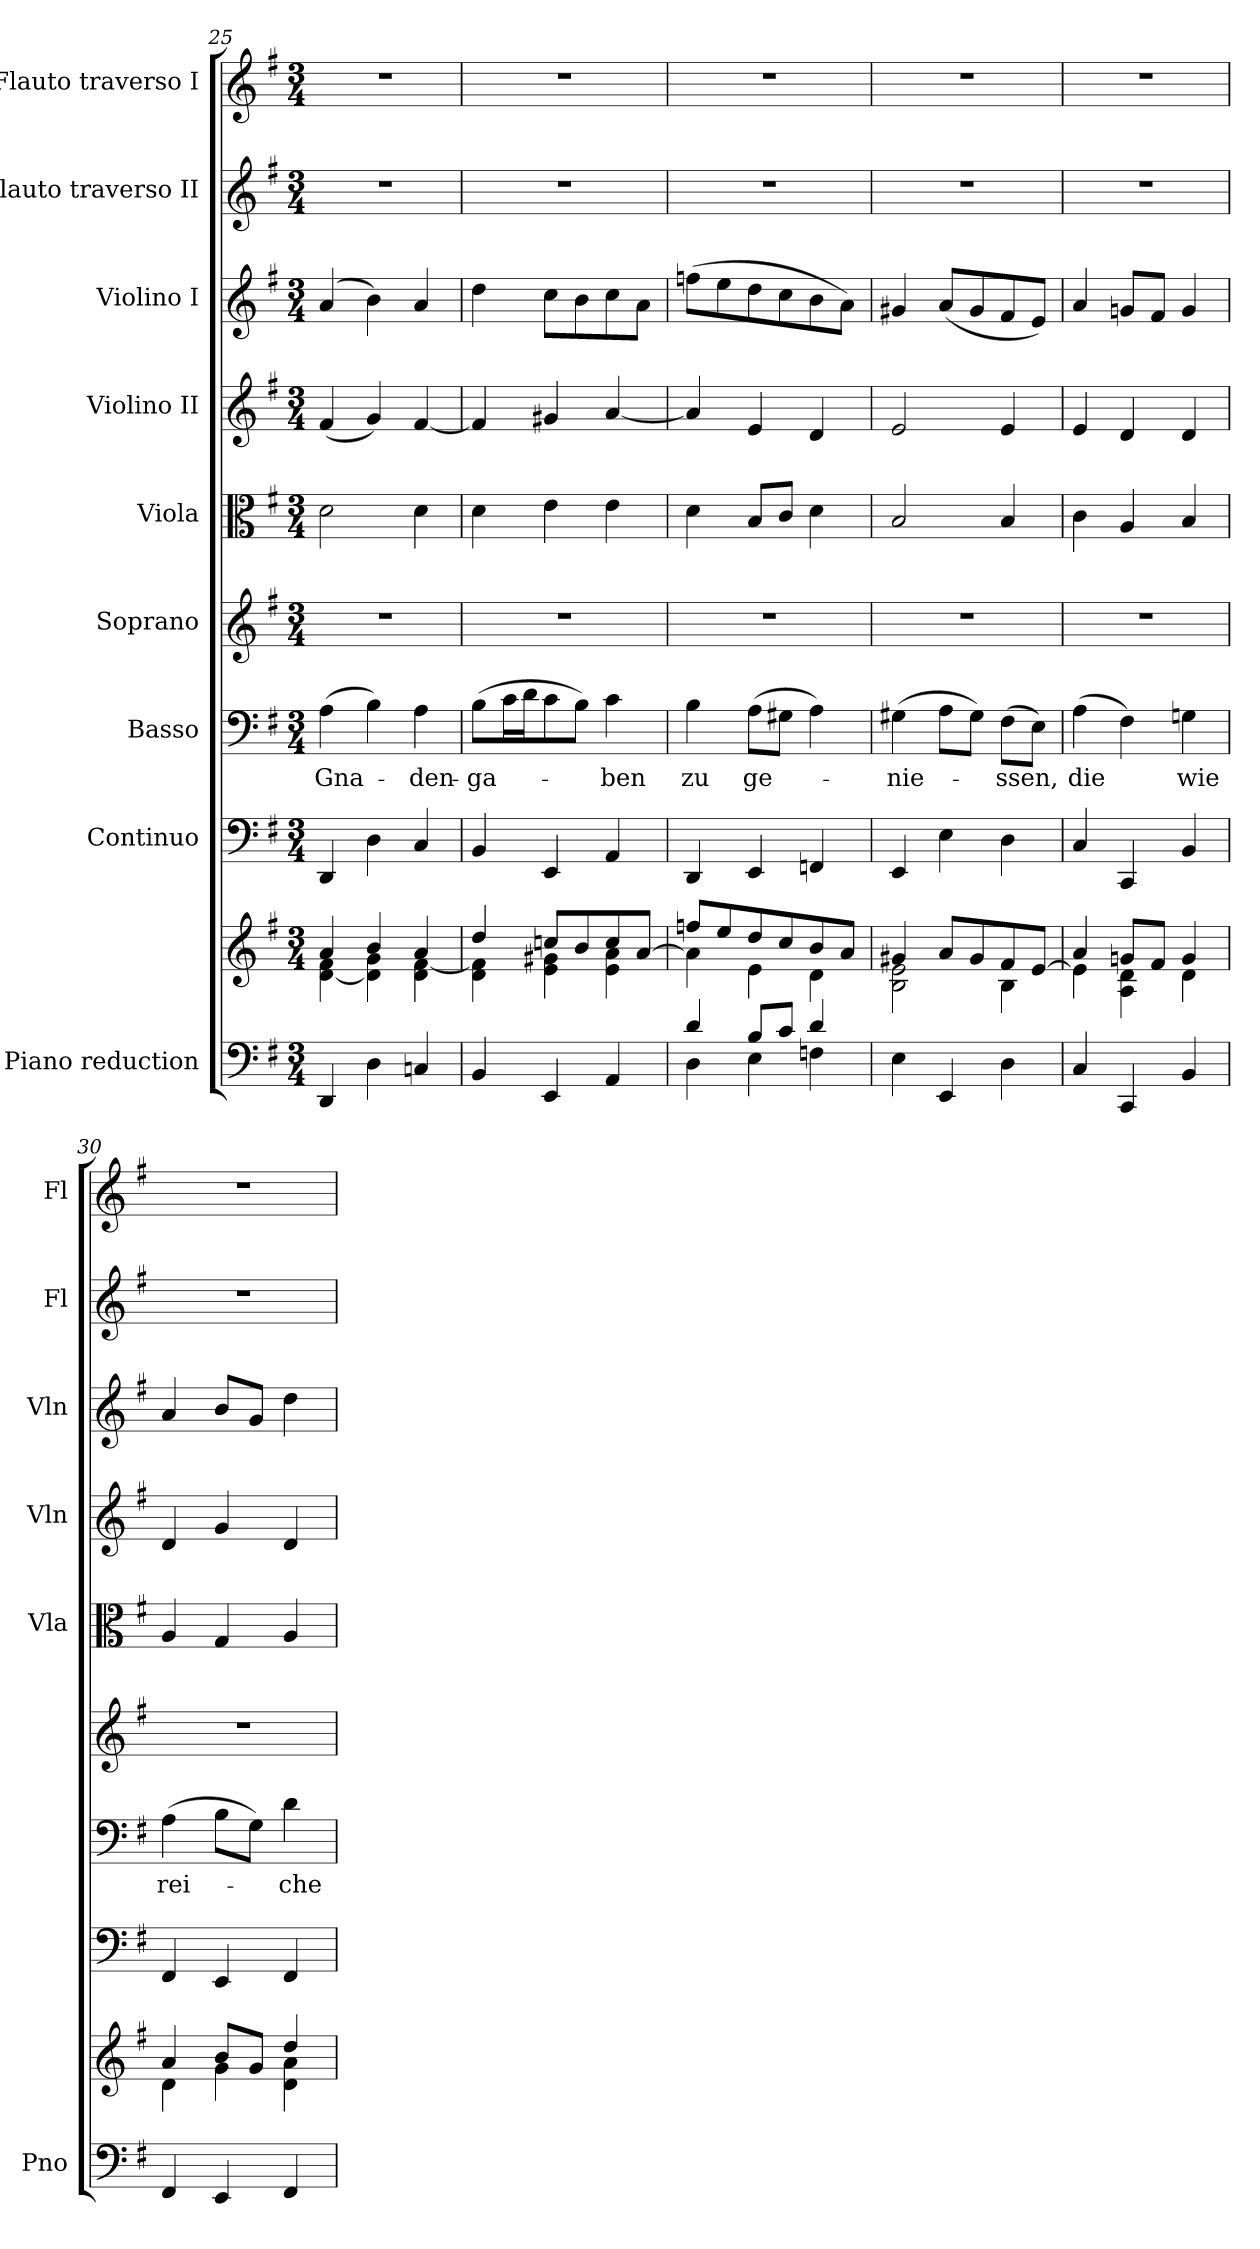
**kern	**kern	**kern	**kern	**text	**kern	**kern	**kern	**kern	**kern	**kern
*part9	*part9	*part8	*part7	*part7	*part6	*part5	*part4	*part3	*part2	*part1
*staff10	*staff9	*staff8	*staff7	*staff7	*staff6	*staff5	*staff4	*staff3	*staff2	*staff1
*I"Piano reduction	*	*I"Continuo	*I"Basso	*	*I"Soprano	*I"Viola	*I"Violino II	*I"Violino I	*I"Flauto traverso II	*I"Flauto traverso I
*I'Pno	*	*	*	*	*	*I'Vla	*I'Vln	*I'Vln	*I'Fl	*I'Fl
!!LO:LB:g=z
*clefF4	*clefG2	*clefF4	*clefF4	*	*clefG2	*clefC3	*clefG2	*clefG2	*clefG2	*clefG2
*k[f#]	*k[f#]	*k[f#]	*k[f#]	*	*k[f#]	*k[f#]	*k[f#]	*k[f#]	*k[f#]	*k[f#]
*M3/4	*M3/4	*M3/4	*M3/4	*	*M3/4	*M3/4	*M3/4	*M3/4	*M3/4	*M3/4
=25	=25	=25	=25	=25	=25	=25	=25	=25	=25	=25
*	*^	*	*	*	*	*	*	*	*	*
!	!	!	!	!	!LO:LY:b	!	!	!	!	!	!
4DD/	4a/	[4d\ 4f#\	4DD/	(>4A\	Gna-	2.r	2d\	(<4f#/	(>4a/	2.r	2.r
4D\	4b/	4d\] 4g\	4D\	4B\)	.	.	.	4g/)	4b\)	.	.
!	!	!	!	!	!LO:LY:b	!	!	!	!	!	!
4Cn/	4a/	4d\ [4f#\	4C/	4A\	-den-	.	4d\	[4f#/	4a/	.	.
=26	=26	=26	=26	=26	=26	=26	=26	=26	=26	=26	=26
!	!	!	!	!	!LO:LY:b	!	!	!	!	!	!
4BB/	4dd/	4d\ 4f#\]	4BB/	(>8B\L	-ga-	2.r	4d\	4f#/]	4dd\	2.r	2.r
.	.	.	.	16c\L	.	.	.	.	.	.	.
.	.	.	.	16d\J	.	.	.	.	.	.	.
4EE/	8ccn/L	4e\ 4g#X\	4EE/	8c\	.	.	4e\	4g#X/	8cc\L	.	.
.	8b/	.	.	8B\J)	.	.	.	.	8b\	.	.
!	!	!	!	!	!LO:LY:b	!	!	!	!	!	!
4AA/	8cc/	4e\ 4a\	4AA/	4c\	-ben	.	4e\	[4a/	8cc\	.	.
.	[8a/J	.	.	.	.	.	.	.	8a\J	.	.
=27	=27	=27	=27	=27	=27	=27	=27	=27	=27	=27	=27
*^	*	*	*	*	*	*	*	*	*	*	*
!	!	!	!	!	!	!LO:LY:b	!	!	!	!	!	!
4d/	4D\	8ffn/L	4a\]	4DD/	4B\	zu	2.r	4d\	4a/]	(>8ffn\L	2.r	2.r
.	.	8ee/	.	.	.	.	.	.	.	8ee\	.	.
!	!	!	!	!	!	!LO:LY:b	!	!	!	!	!	!
8B/L	4E\	8dd/	4e\	4EE/	(>8A\L	ge-	.	8B/L	4e/	8dd\	.	.
8c/J	.	8cc/	.	.	8G#X\J	.	.	8c/J	.	8cc\	.	.
4d/	4Fn\	8b/	4d\	4FFn/	4A\)	.	.	4d\	4d/	8b\	.	.
.	.	8a/J	.	.	.	.	.	.	.	8a\J)	.	.
*v	*v	*	*	*	*	*	*	*	*	*	*	*
=28	=28	=28	=28	=28	=28	=28	=28	=28	=28	=28	=28
!	!	!	!	!	!LO:LY:b	!	!	!	!	!	!
4E\	4g#X/	2B\ 2e\	4EE/	(>4G#X\	-nie-	2.r	2B/	2e/	4g#X/	2.r	2.r
4EE/	8a/L	.	4E\	8A\L	.	.	.	.	(<8a/L	.	.
.	8g#/	.	.	8G#\J)	.	.	.	.	8g#/	.	.
!	!	!	!	!	!LO:LY:b	!	!	!	!	!	!
4D\	8f#/	4B\	4D\	(>8F#\L	-ssen,	.	4B/	4e/	8f#/	.	.
.	[8e/J	.	.	8E\J)	.	.	.	.	8e/J)	.	.
=29	=29	=29	=29	=29	=29	=29	=29	=29	=29	=29	=29
!	!	!	!	!	!LO:LY:b	!	!	!	!	!	!
4C/	4a/	4e\]	4C/	(>4A\	die	2.r	4c\	4e/	4a/	2.r	2.r
4CC/	8gn/L	4A\ 4d\	4CC/	4F#\)	.	.	4A/	4d/	8gn/L	.	.
.	8f#/J	.	.	.	.	.	.	.	8f#/J	.	.
!	!	!	!	!	!LO:LY:b	!	!	!	!	!	!
4BB/	4g/	4d\	4BB/	4Gn\	wie	.	4B/	4d/	4g/	.	.
=30	=30	=30	=30	=30	=30	=30	=30	=30	=30	=30	=30
!	!	!	!	!	!LO:LY:b	!	!	!	!	!	!
4FF#/	4a/	4d\	4FF#/	(>4A\	rei-	2.r	4A/	4d/	4a/	2.r	2.r
4EE/	8b/L	4g\	4EE/	8B\L	.	.	4G/	4g/	8b/L	.	.
.	8g/J	.	.	8G\J)	.	.	.	.	8g/J	.	.
!	!	!	!	!	!LO:LY:b	!	!	!	!	!	!
4FF#/	4dd/	4d\ 4a\	4FF#/	4d\	-che	.	4A/	4d/	4dd\	.	.
*	*v	*v	*	*	*	*	*	*	*	*	*
=	=	=	=	=	=	=	=	=	=	=
*-	*-	*-	*-	*-	*-	*-	*-	*-	*-	*-
